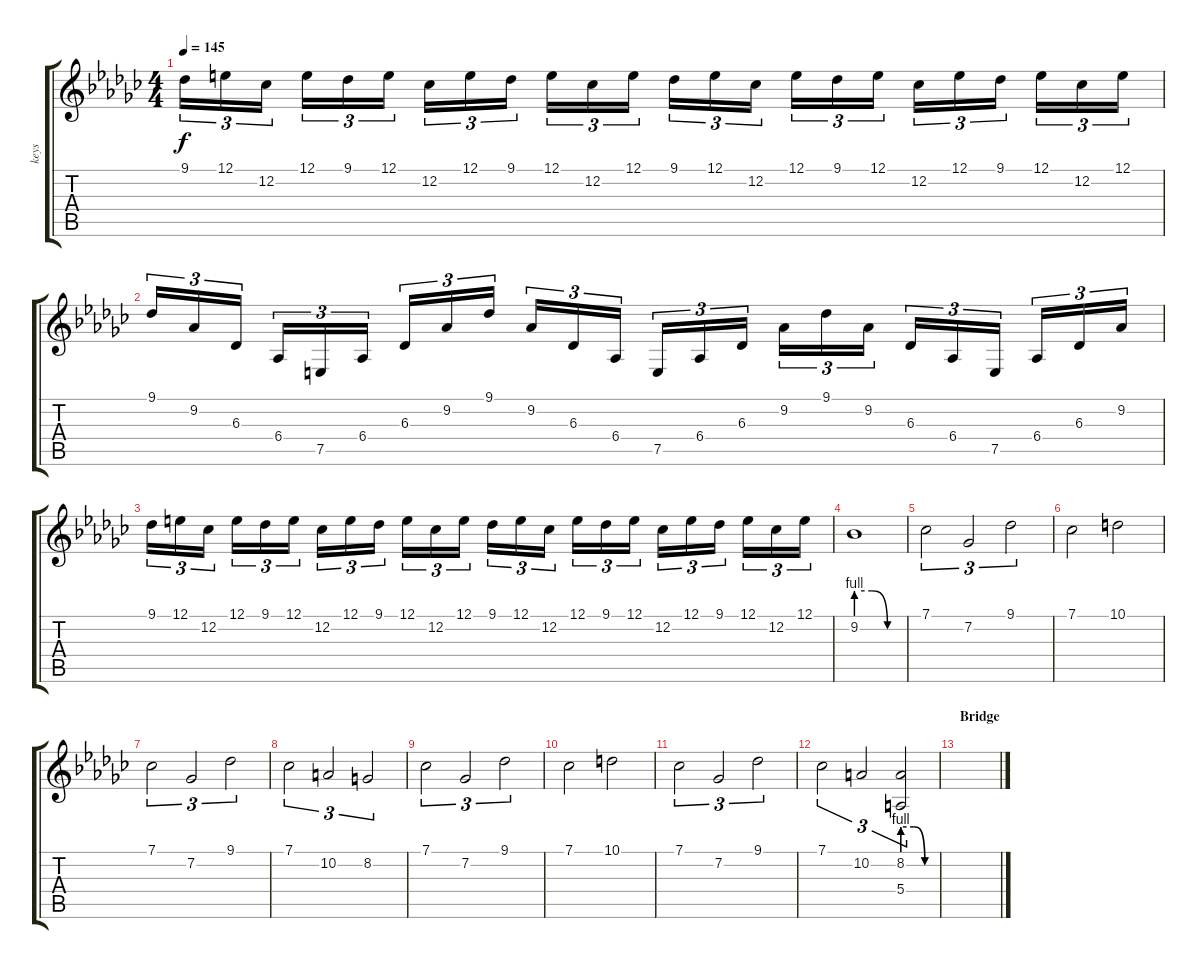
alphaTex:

\track ("keys" "keys") {instrument stringensemble1}
\staff {score tabs}
\tuning (E4 B3 G3 D3 A2 E2) {hide}
\ts (4 4)
\tempo 145
\clef g2
\ks gb
9.1.16{tu (3 2) dy f} 12.1.16{tu (3 2)} 12.2.16{tu (3 2)} 12.1.16{tu (3 2)} 9.1.16{tu (3 2)} 12.1.16{tu (3 2)} 12.2.16{tu (3 2)} 12.1.16{tu (3 2)} 9.1.16{tu (3 2)} 12.1.16{tu (3 2)} 12.2.16{tu (3 2)} 12.1.16{tu (3 2)} 9.1.16{tu (3 2)} 12.1.16{tu (3 2)} 12.2.16{tu (3 2)} 12.1.16{tu (3 2)} 9.1.16{tu (3 2)} 12.1.16{tu (3 2)} 12.2.16{tu (3 2)} 12.1.16{tu (3 2)} 9.1.16{tu (3 2)} 12.1.16{tu (3 2)} 12.2.16{tu (3 2)} 12.1.16{tu (3 2)} |
9.1.16{tu (3 2)} 9.2.16{tu (3 2)} 6.3.16{tu (3 2)} 6.4.16{tu (3 2)} 7.5.16{tu (3 2)} 6.4.16{tu (3 2)} 6.3.16{tu (3 2)} 9.2.16{tu (3 2)} 9.1.16{tu (3 2)} 9.2.16{tu (3 2)} 6.3.16{tu (3 2)} 6.4.16{tu (3 2)} 7.5.16{tu (3 2)} 6.4.16{tu (3 2)} 6.3.16{tu (3 2)} 9.2.16{tu (3 2)} 9.1.16{tu (3 2)} 9.2.16{tu (3 2)} 6.3.16{tu (3 2)} 6.4.16{tu (3 2)} 7.5.16{tu (3 2)} 6.4.16{tu (3 2)} 6.3.16{tu (3 2)} 9.2.16{tu (3 2)} |
9.1.16{tu (3 2)} 12.1.16{tu (3 2)} 12.2.16{tu (3 2)} 12.1.16{tu (3 2)} 9.1.16{tu (3 2)} 12.1.16{tu (3 2)} 12.2.16{tu (3 2)} 12.1.16{tu (3 2)} 9.1.16{tu (3 2)} 12.1.16{tu (3 2)} 12.2.16{tu (3 2)} 12.1.16{tu (3 2)} 9.1.16{tu (3 2)} 12.1.16{tu (3 2)} 12.2.16{tu (3 2)} 12.1.16{tu (3 2)} 9.1.16{tu (3 2)} 12.1.16{tu (3 2)} 12.2.16{tu (3 2)} 12.1.16{tu (3 2)} 9.1.16{tu (3 2)} 12.1.16{tu (3 2)} 12.2.16{tu (3 2)} 12.1.16{tu (3 2)} |
9.2{be (custom 0 4 20 4 40 0 60 0)}.1 |
7.1.2{tu (3 2)} 7.2.2{tu (3 2)} 9.1.2{tu (3 2)} |
7.1.2 10.1.2 |
7.1.2{tu (3 2)} 7.2.2{tu (3 2)} 9.1.2{tu (3 2)} |
7.1.2{tu (3 2)} 10.2.2{tu (3 2)} 8.2.2{tu (3 2)} |
7.1.2{tu (3 2)} 7.2.2{tu (3 2)} 9.1.2{tu (3 2)} |
7.1.2 10.1.2 |
7.1.2{tu (3 2)} 7.2.2{tu (3 2)} 9.1.2{tu (3 2)} |
7.1.2{tu (3 2)} 10.2.2{tu (3 2)} (8.2{be (custom 0 4 20 4 40 0 60 0)} 5.4{be (custom 0 4 20 4 40 0 60 0)}).2{tu (3 2)} |
\section ("" "Bridge")
